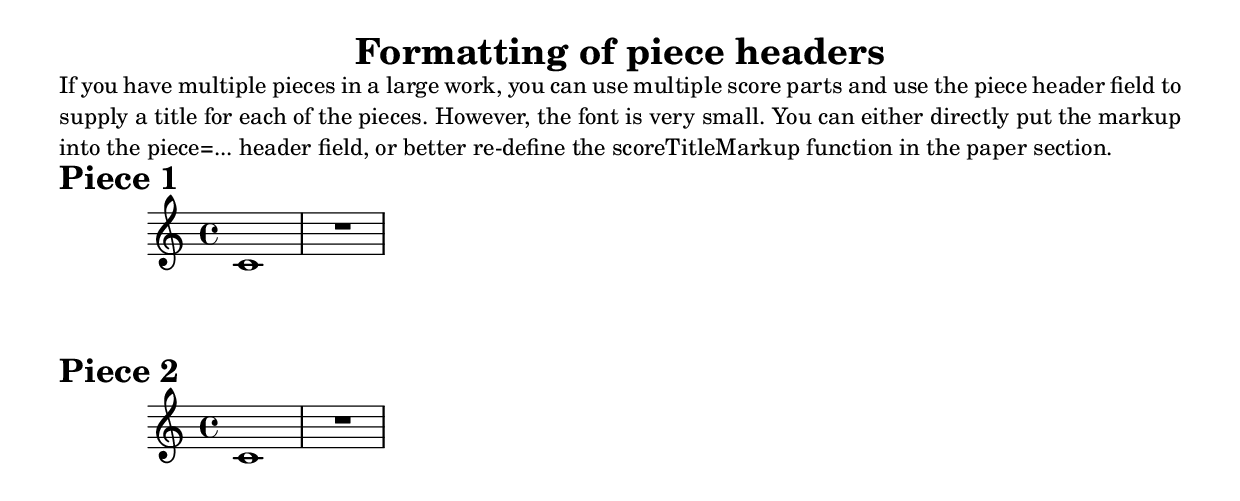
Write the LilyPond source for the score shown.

%%  Do not edit this file; it is auto-generated from LSR!
\version "2.11.23"

\header { texidoc = "
If you have multiple pieces (e.g. Kyrie, Gloria, Credo, etc. in masses)
in a large work, you can use multiple \score parts and use the piece
header field to supply a title for each of the pieces. However, the
font is very small. You can either directly put the markup into the
piece=... header field, or better re-define the scoreTitleMarkup
function in the \paper section.
" }

\header {
  title = "Formatting of piece headers"
}
\paper {
  scoreTitleMarkup = \markup { \column {
   \on-the-fly #print-all-headers { \bookTitleMarkup \hspace #1 }
    \fill-line {
      \fontsize #3 \bold \fromproperty #'header:piece
      \fromproperty #'header:opus
    }
  }}
}

\markup { \fill-line { 
\justify-string #"If you have multiple pieces in a large work, you can use multiple score parts and use the piece header field to supply a title for each of the pieces. However, the font is very small. You can either directly put the markup into the piece=... header field, or better re-define the scoreTitleMarkup function in the paper section."} }

\score { 
  \context Staff << { c'1 | R1 } >>
  \header{ piece="Piece 1" }
}

\score { 
  \context Staff << { c'1 | R1 } >>
  \header{ piece="Piece 2" }
}

